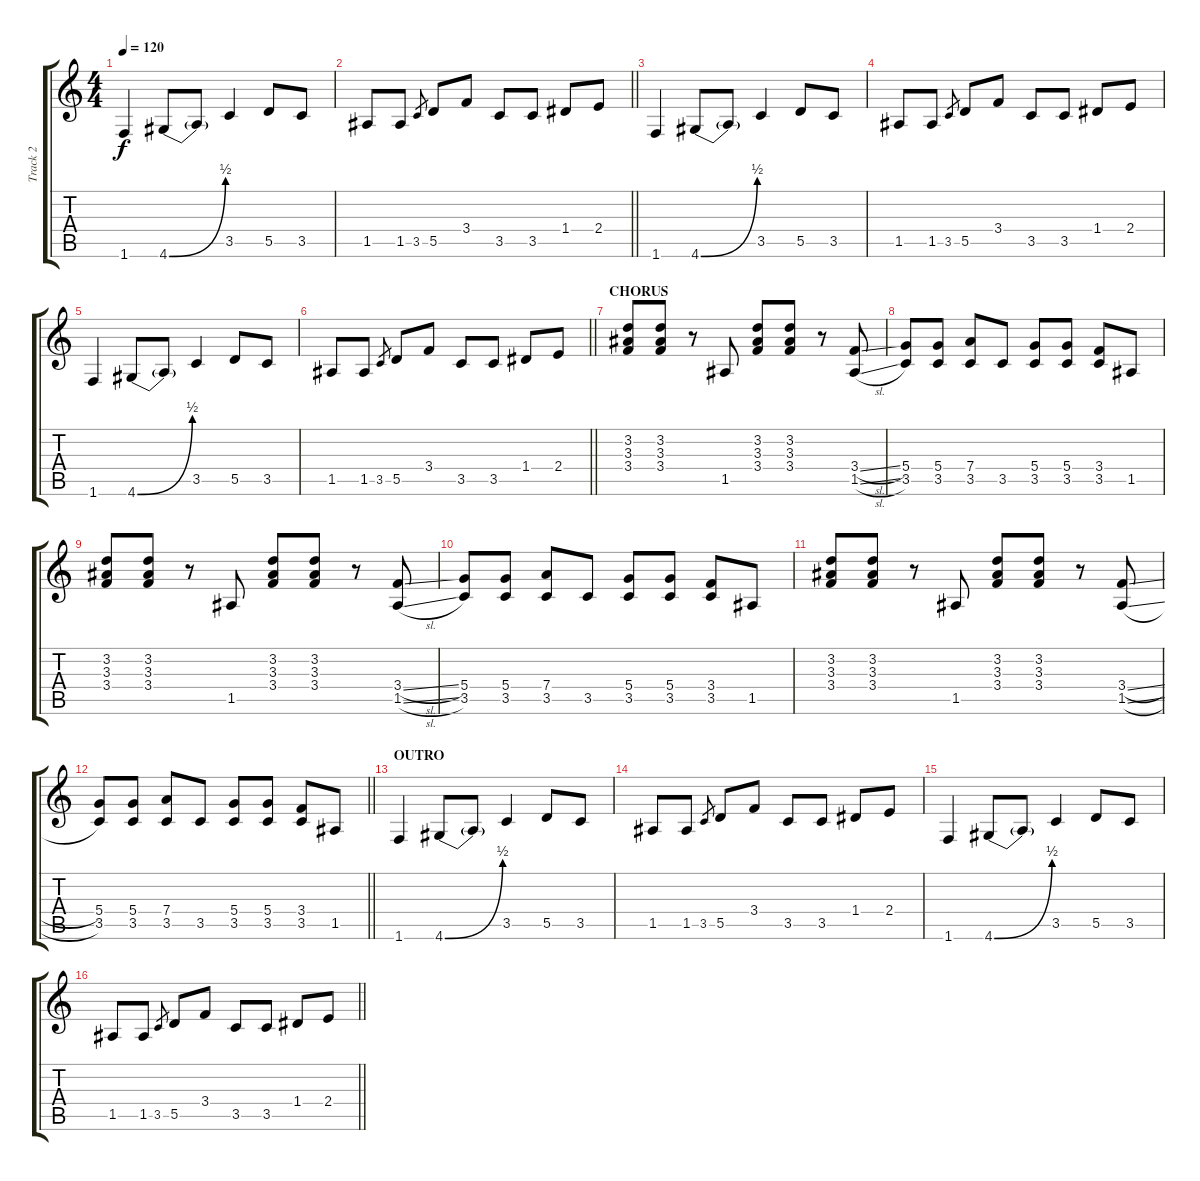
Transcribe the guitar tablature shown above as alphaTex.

\track ("Track 2" "Track 2") {instrument distortionguitar}
\staff {score tabs}
\tuning (E4 B3 G3 D3 A2 E2) {hide}
\ts (4 4)
\tempo 120
\clef g2
\ks c
1.6.4{dy f} 4.6{be (bend 0 0 60 2)}.8 4.6{t}.8 3.5.4 5.5.8 3.5.8 |
\barLineRight lightlight
1.5.8 1.5.8 3.5.8{gr} 5.5.8 3.4.8 3.5.8 3.5.8 1.4.8 2.4.8 |
1.6.4 4.6{be (bend 0 0 60 2)}.8 4.6{t}.8 3.5.4 5.5.8 3.5.8 |
1.5.8 1.5.8 3.5.8{gr} 5.5.8 3.4.8 3.5.8 3.5.8 1.4.8 2.4.8 |
1.6.4 4.6{be (bend 0 0 60 2)}.8 4.6{t}.8 3.5.4 5.5.8 3.5.8 |
\barLineRight lightlight
1.5.8 1.5.8 3.5.8{gr} 5.5.8 3.4.8 3.5.8 3.5.8 1.4.8 2.4.8 |
\section ("" "CHORUS")
(3.2 3.3 3.4).8 (3.2 3.3 3.4).8 r.8 1.5.8 (3.2 3.3 3.4).8 (3.2 3.3 3.4).8 r.8 (3.4{sl} 1.5{sl}).8 |
(5.4 3.5).8 (5.4 3.5).8 (7.4 3.5).8 3.5.8 (5.4 3.5).8 (5.4 3.5).8 (3.4 3.5).8 1.5.8 |
(3.2 3.3 3.4).8 (3.2 3.3 3.4).8 r.8 1.5.8 (3.2 3.3 3.4).8 (3.2 3.3 3.4).8 r.8 (3.4{sl} 1.5{sl}).8 |
(5.4 3.5).8 (5.4 3.5).8 (7.4 3.5).8 3.5.8 (5.4 3.5).8 (5.4 3.5).8 (3.4 3.5).8 1.5.8 |
(3.2 3.3 3.4).8 (3.2 3.3 3.4).8 r.8 1.5.8 (3.2 3.3 3.4).8 (3.2 3.3 3.4).8 r.8 (3.4{sl} 1.5{sl}).8 |
\barLineRight lightlight
(5.4 3.5).8 (5.4 3.5).8 (7.4 3.5).8 3.5.8 (5.4 3.5).8 (5.4 3.5).8 (3.4 3.5).8 1.5.8 |
\section ("" "OUTRO")
1.6.4 4.6{be (bend 0 0 60 2)}.8 4.6{t}.8 3.5.4 5.5.8 3.5.8 |
1.5.8 1.5.8 3.5.8{gr} 5.5.8 3.4.8 3.5.8 3.5.8 1.4.8 2.4.8 |
1.6.4 4.6{be (bend 0 0 60 2)}.8 4.6{t}.8 3.5.4 5.5.8 3.5.8 |
\barLineRight lightlight
1.5.8 1.5.8 3.5.8{gr} 5.5.8 3.4.8 3.5.8 3.5.8 1.4.8 2.4.8
